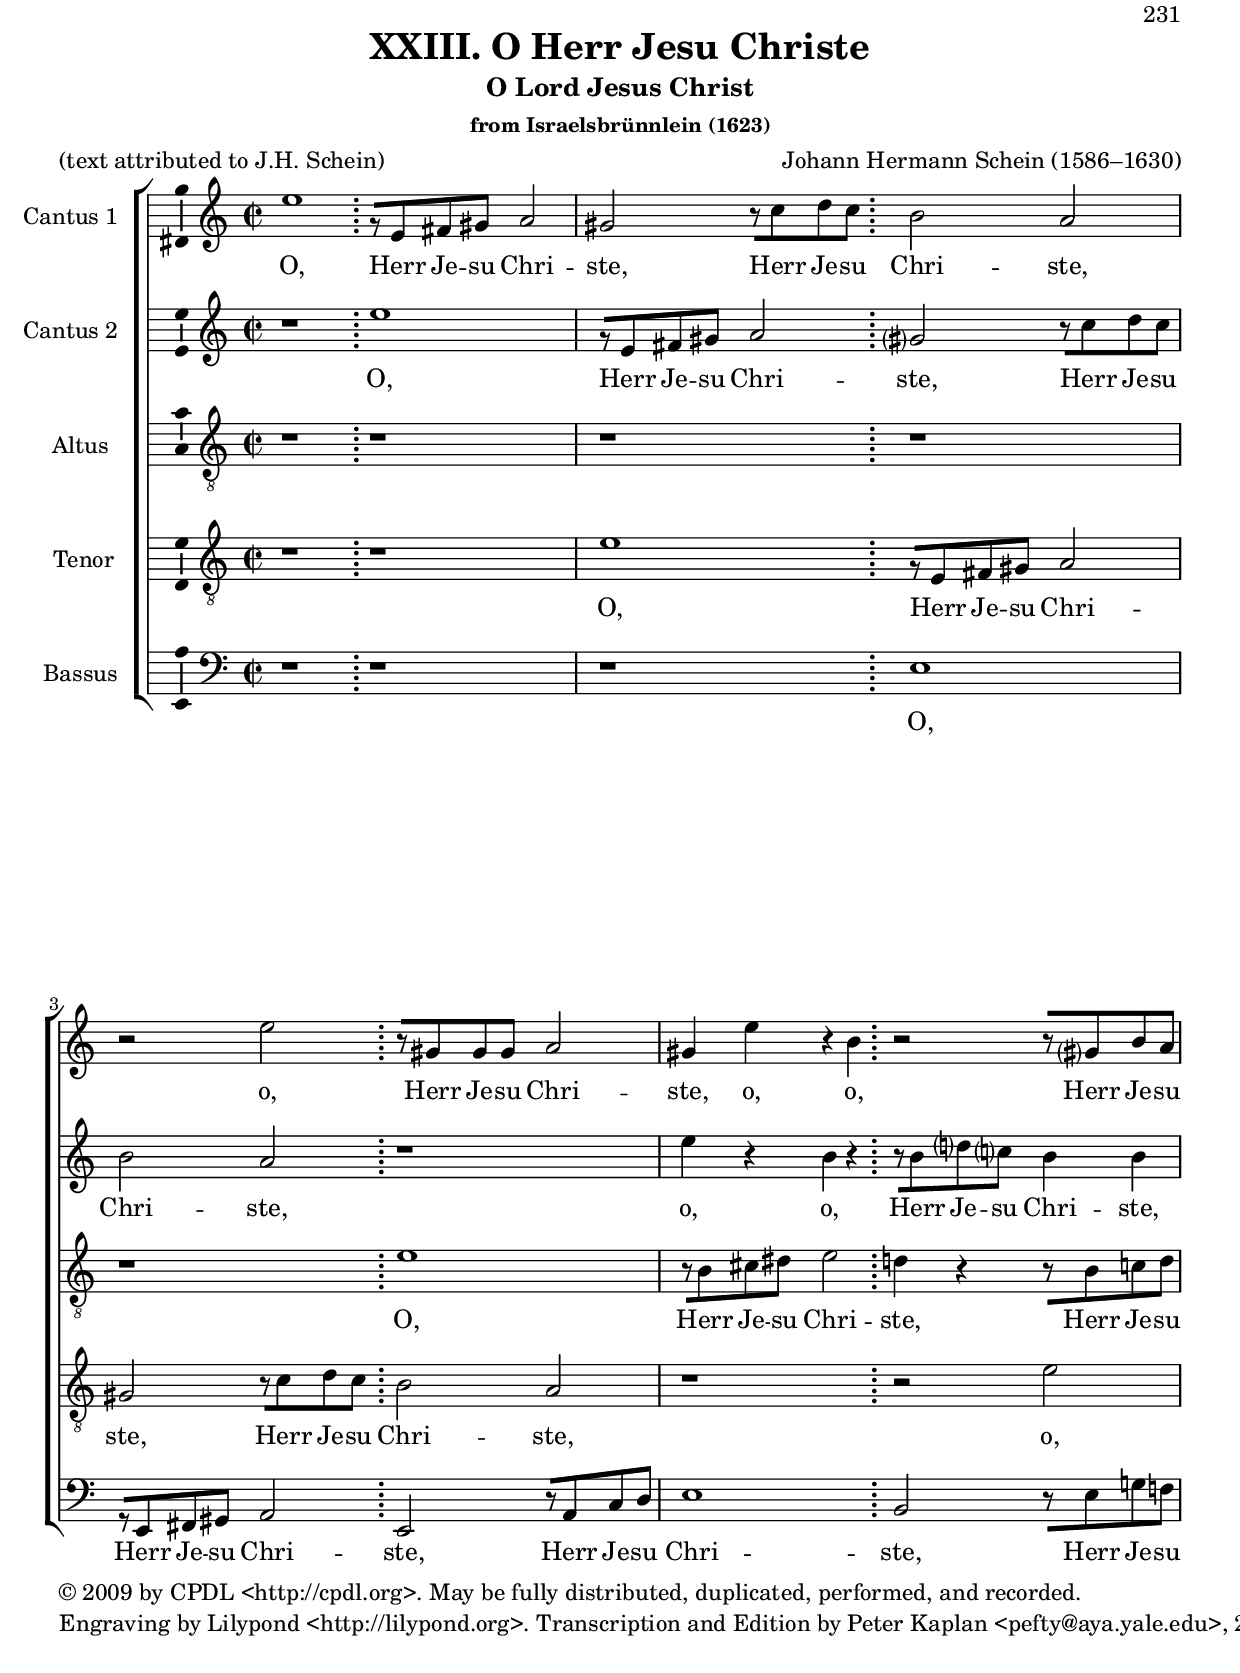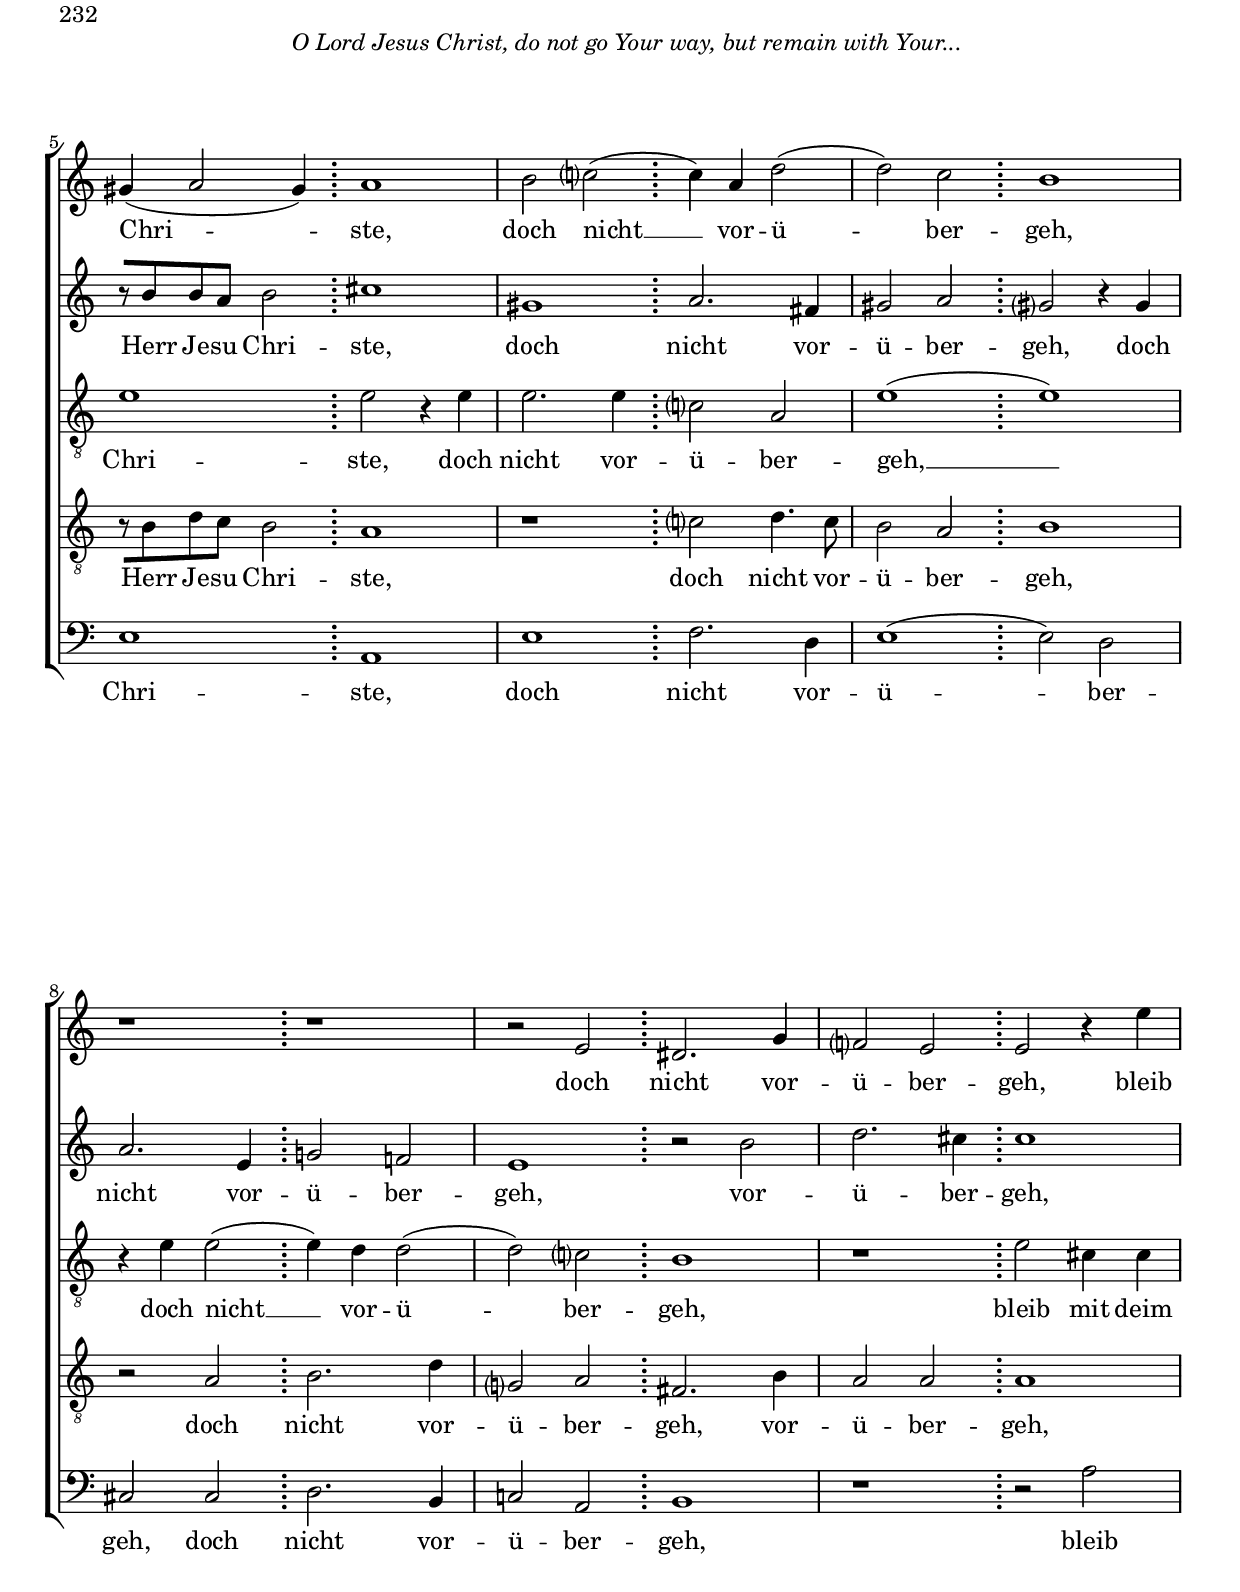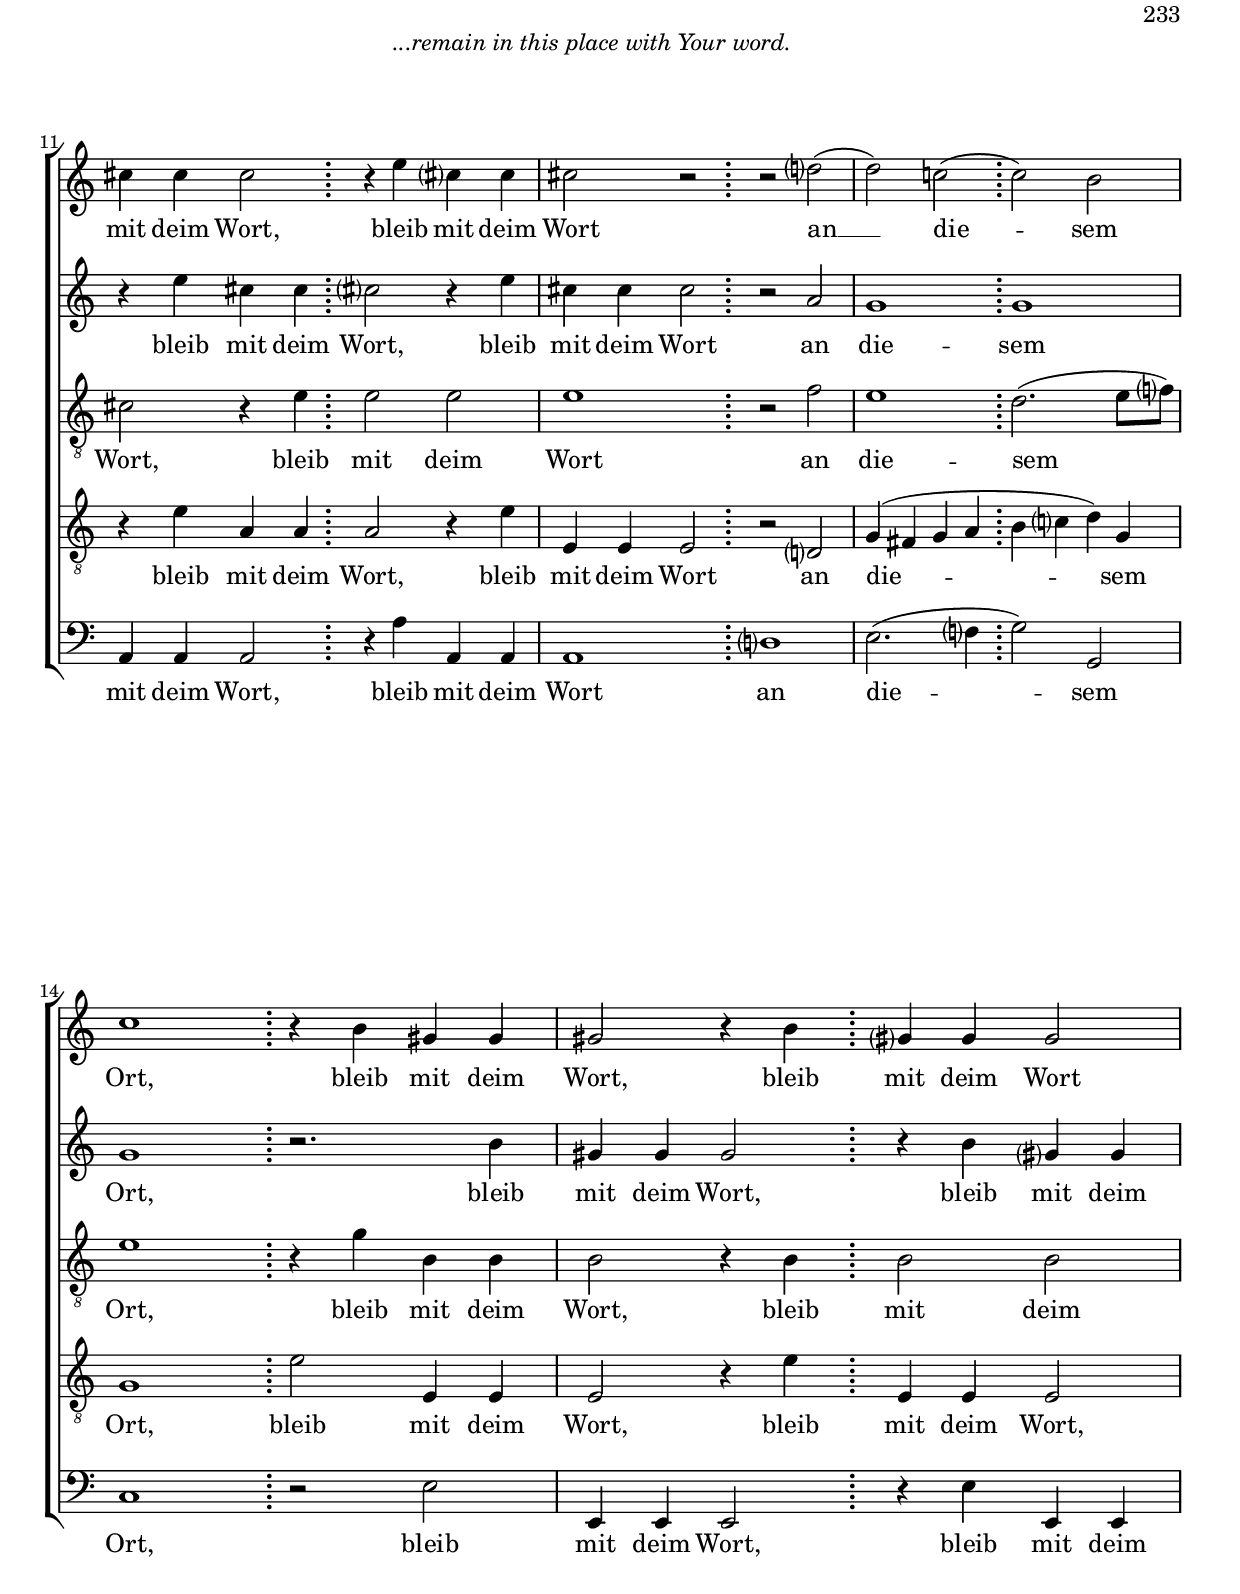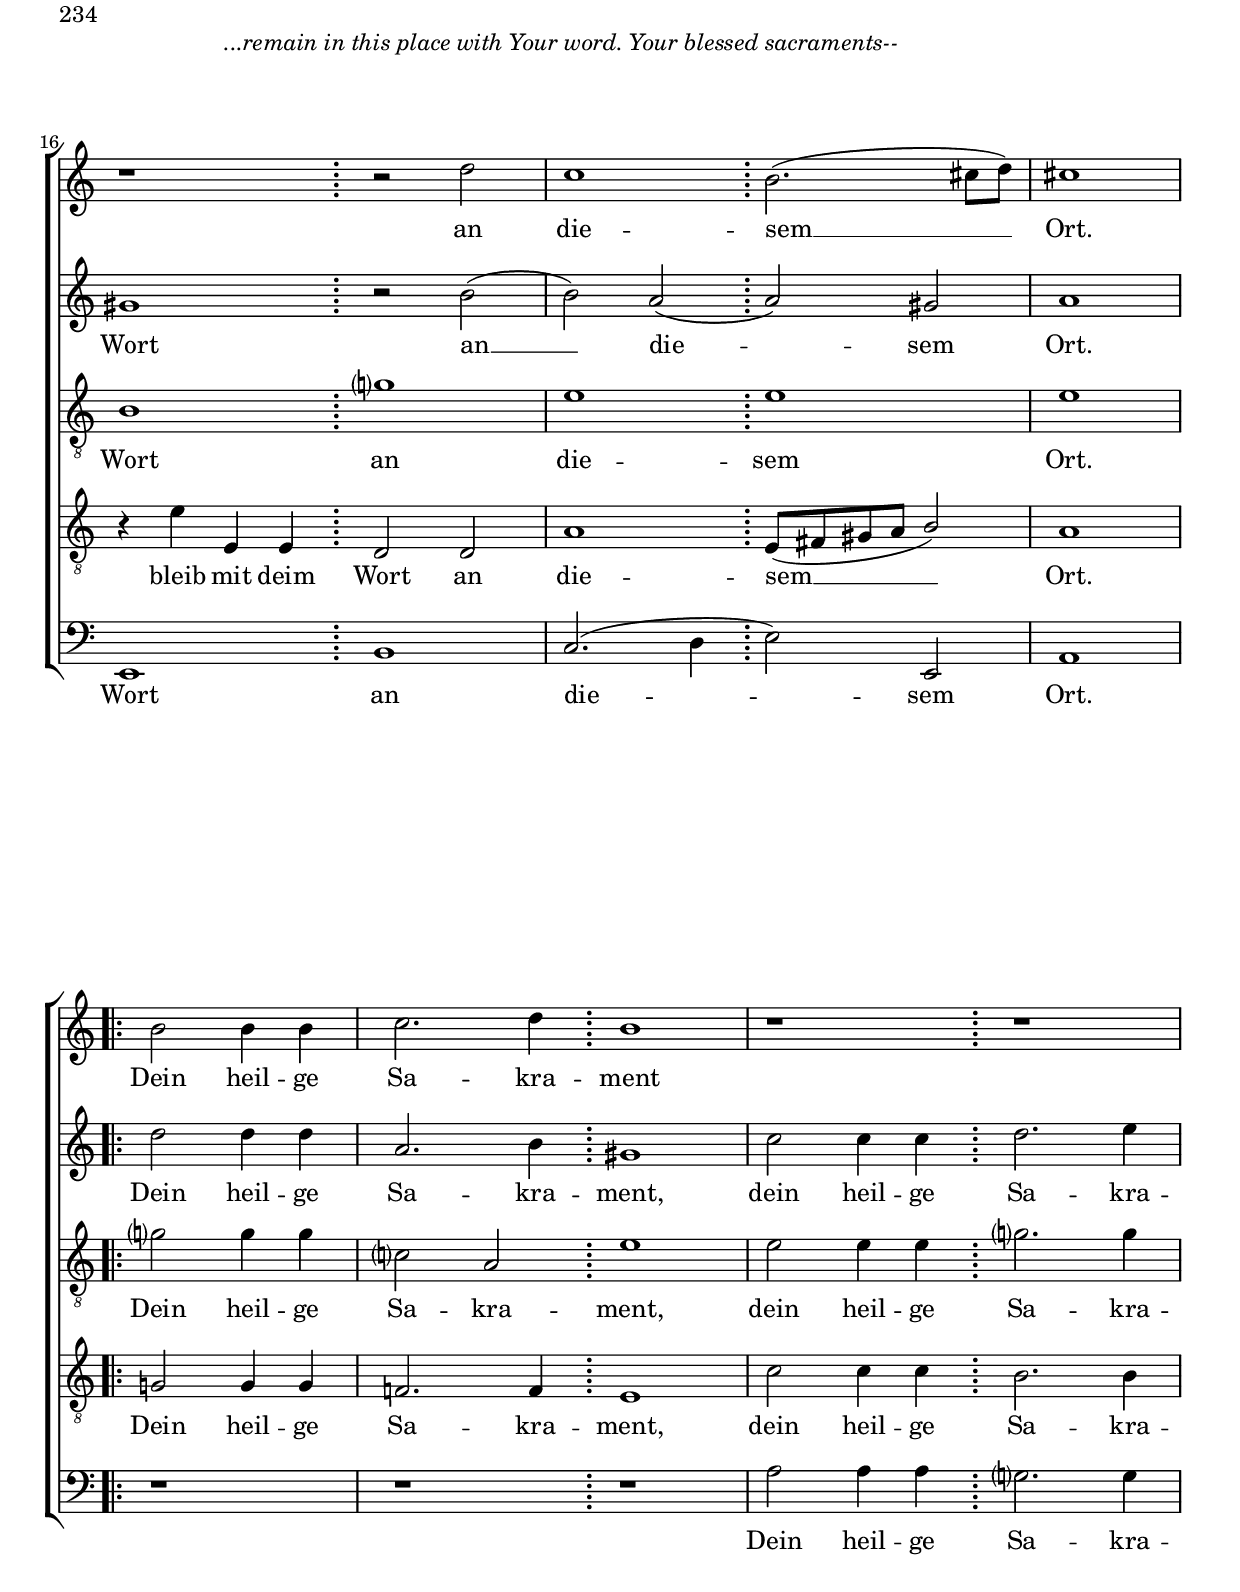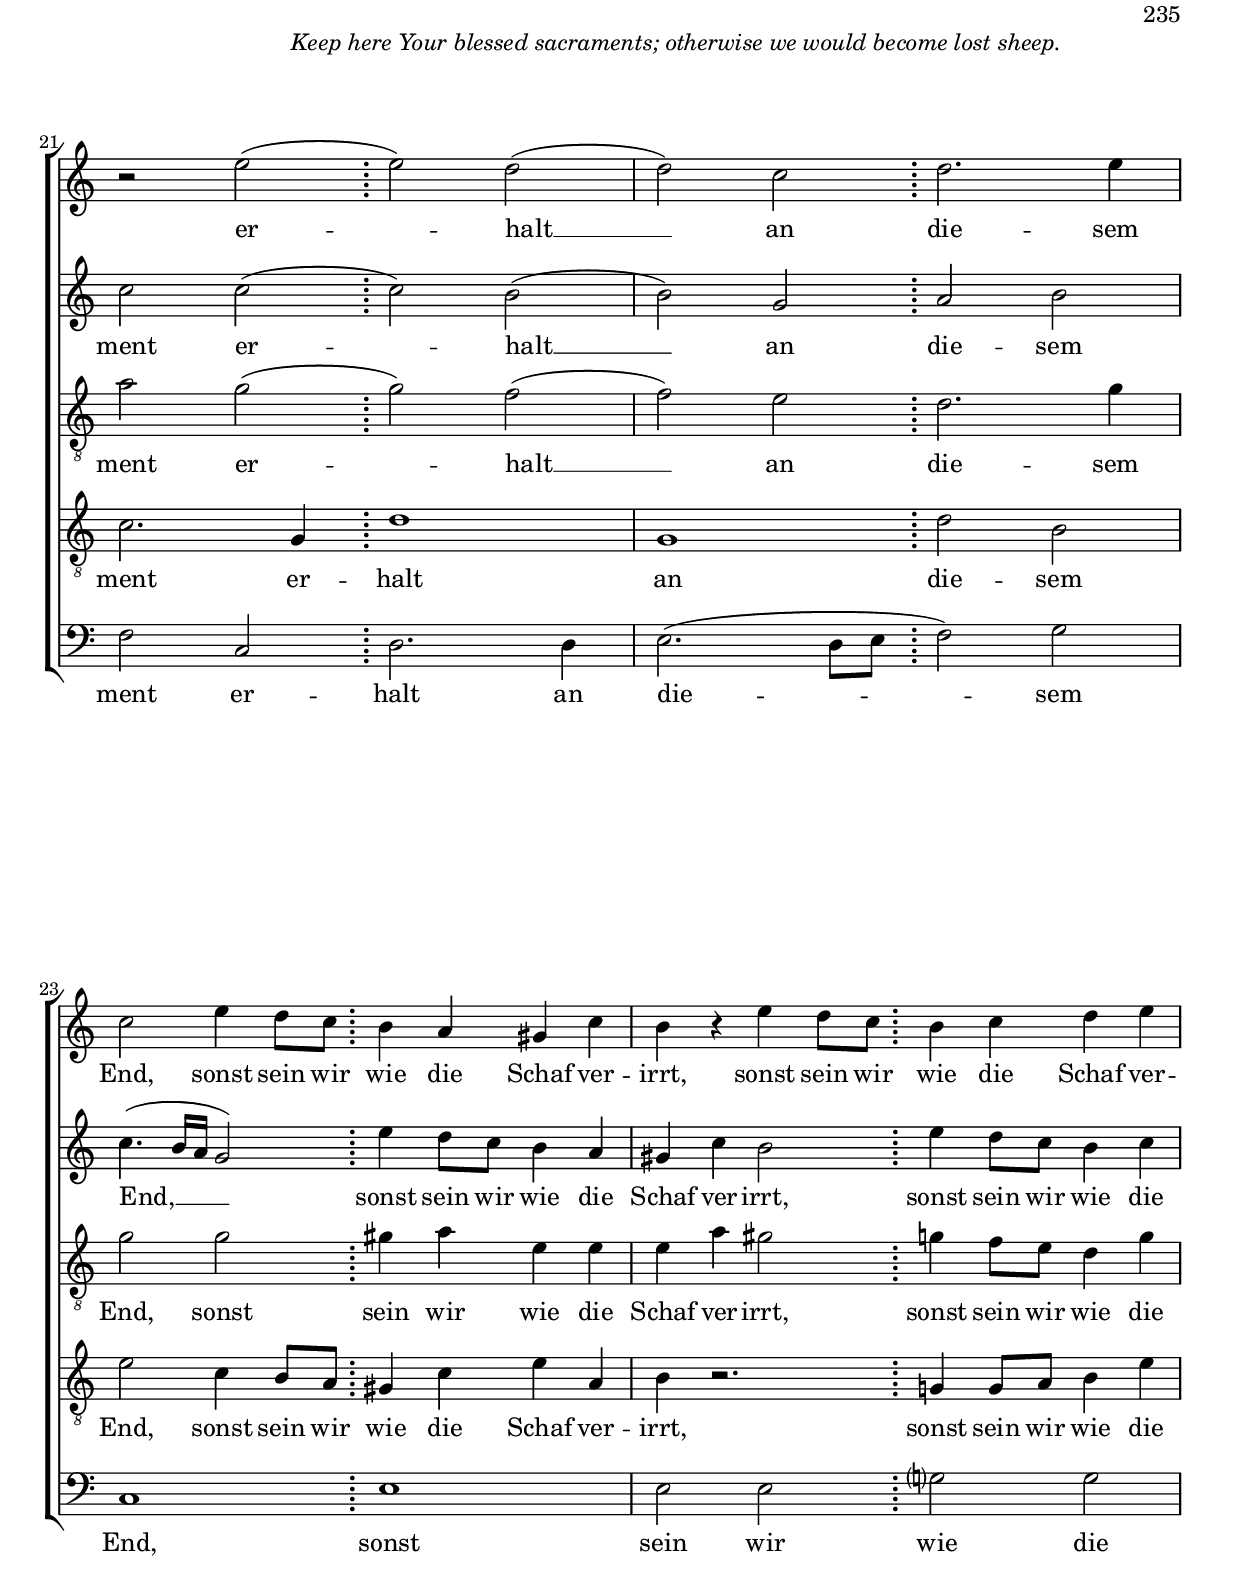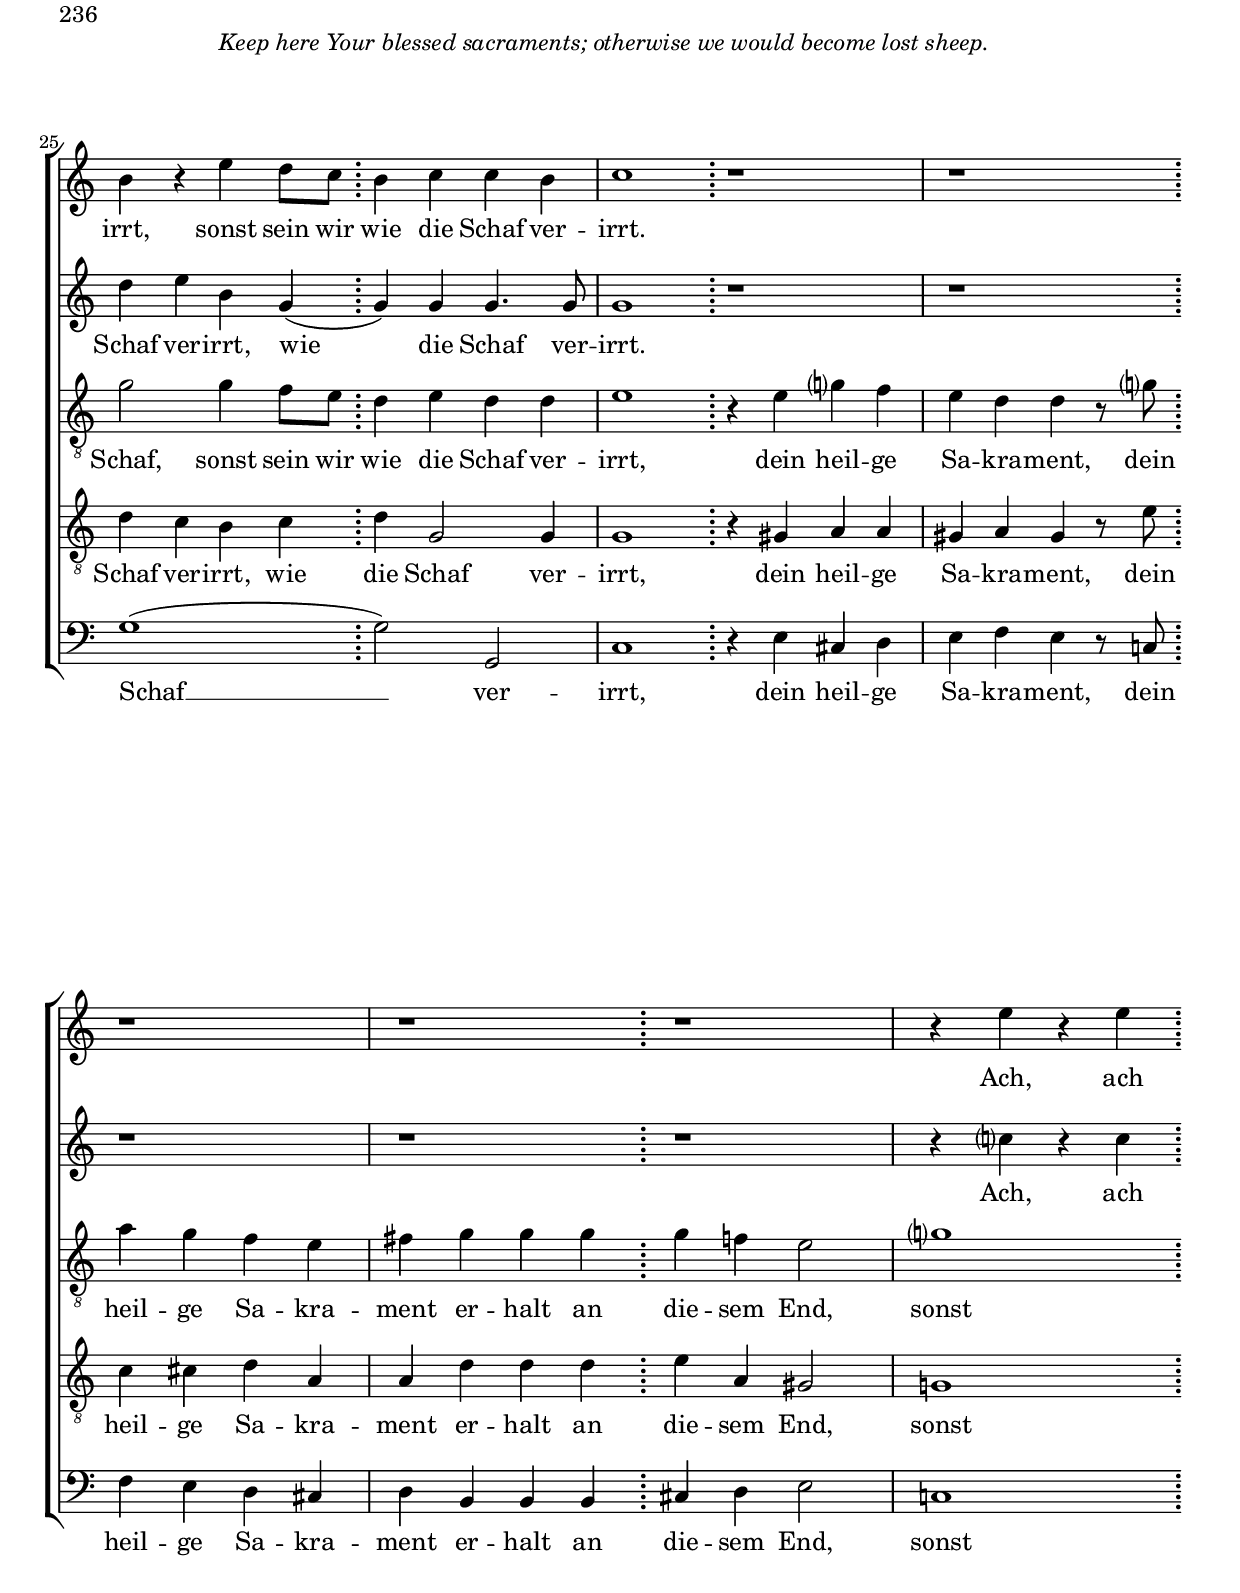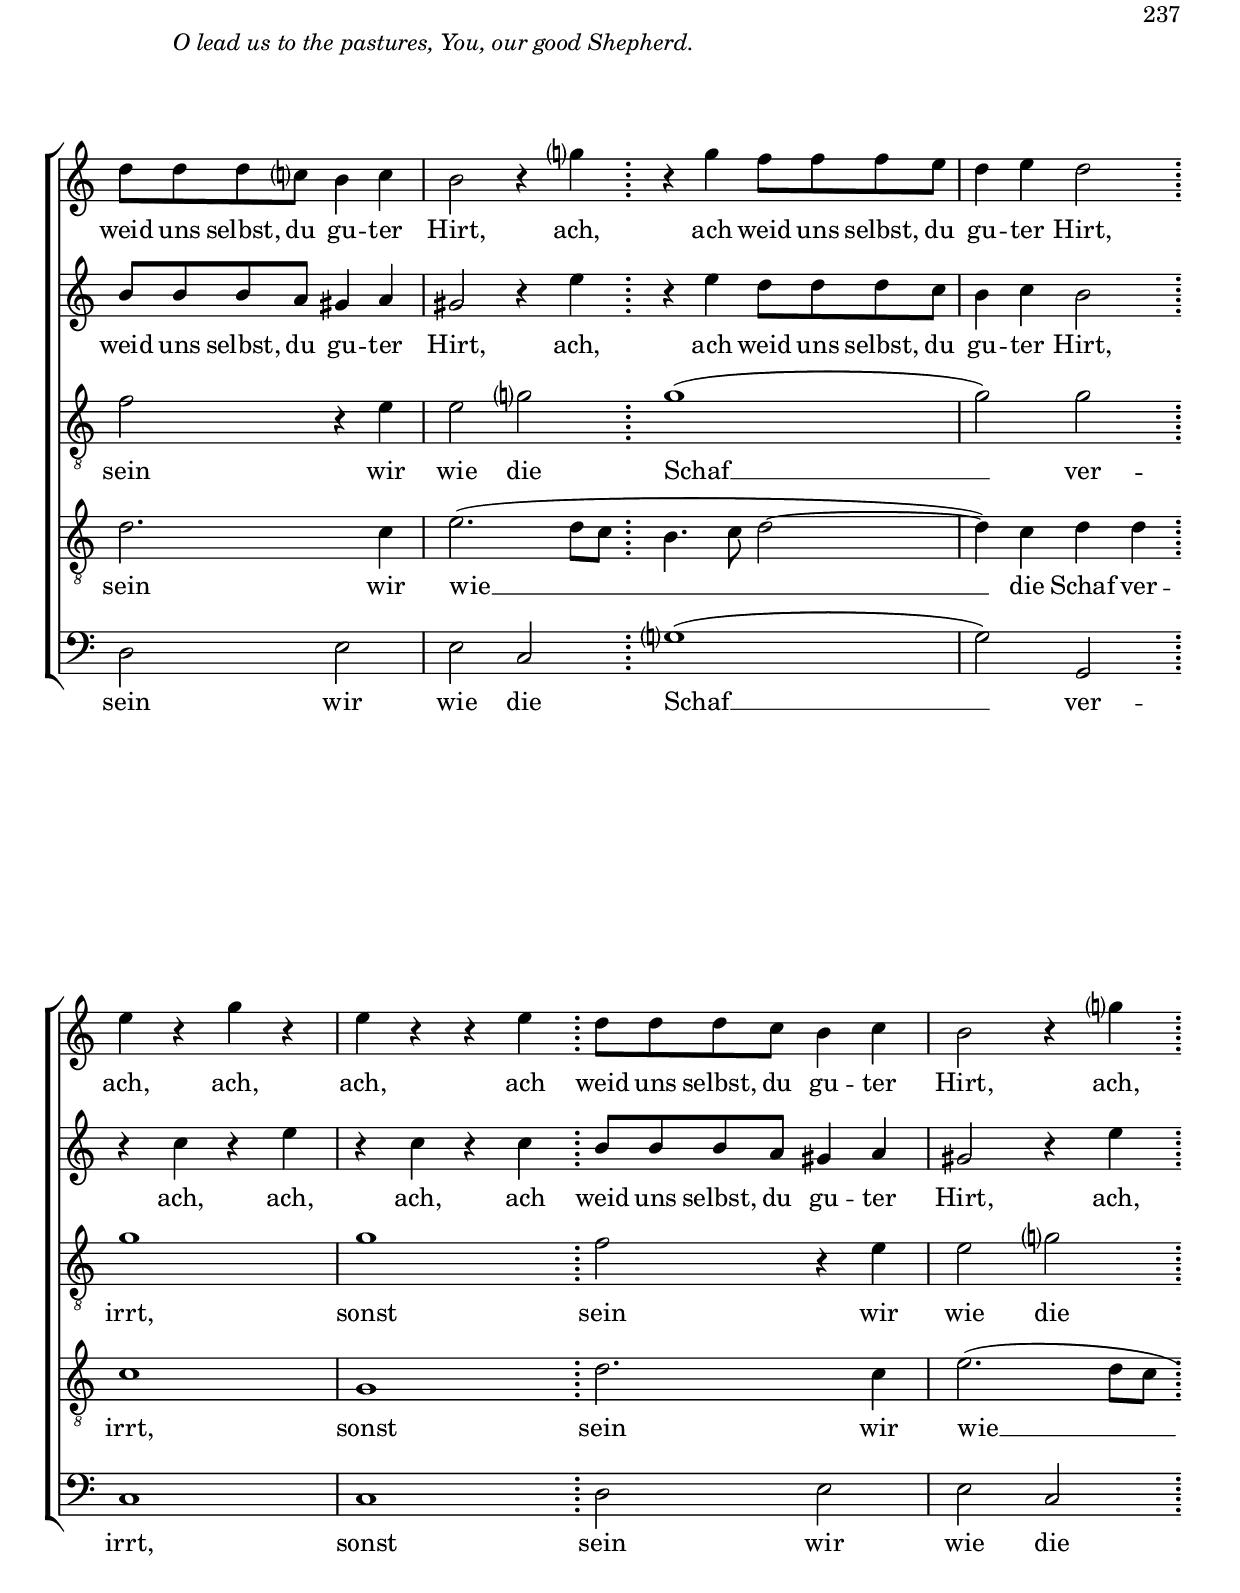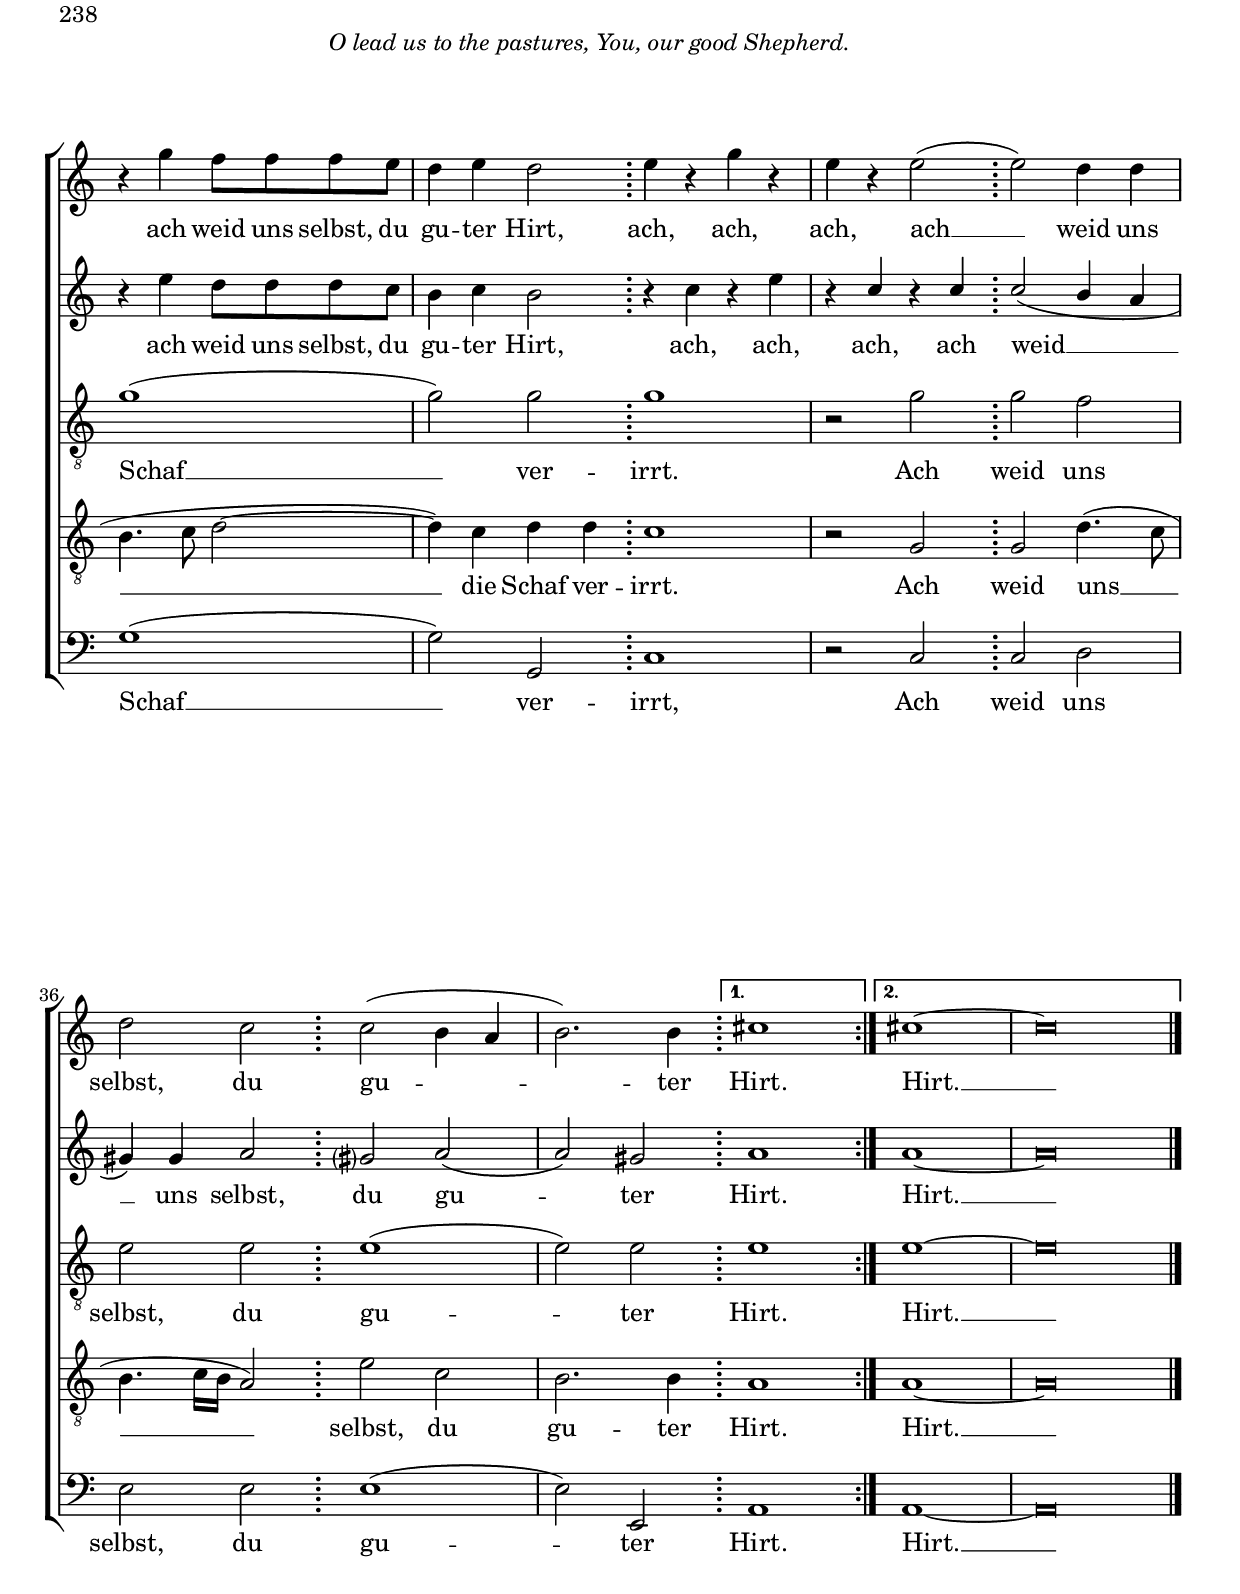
     \version "2.10.10"

twentythreelineonetwo = \markup{ \hspace#0 \raise #10 \italic \line {O Lord Jesus Christ, do not go Your way, but remain with Your...}}
twentythreelinetwo = \markup{ \hspace#0 \raise #10 \italic \line {...remain in this place with Your word.}}
twentythreelinetwothree = \markup{ \hspace#0 \raise #10 \italic \line {...remain in this place with Your word. Your blessed sacraments--}}
twentythreelinethreefour = \markup{ \hspace#0 \raise #10 \italic \line {Keep here Your blessed sacraments; otherwise we would become lost sheep.}}
twentythreelinefive = \markup{ \hspace#0 \raise #10 \italic \line {O lead us to the pastures, You, our good Shepherd.}}


\paper {
 first-page-number = #231
 print-first-page-number = ##t
  between-system-space = 2.0\cm
  between-system-padding = #1
  ragged-bottom=##f
  ragged-last-bottom=##f
  bottom-margin = 2.0\cm
  top-margin = 0.1\cm
  system-count = #16
  systemSeparatorMarkup = ""
	oddFooterMarkup = \markup \abs-fontsize #11 {
		\on-the-fly #first-page { \column { 
              \line {© 2009 by CPDL <http://cpdl.org>. May be fully distributed, duplicated, performed, and recorded.}
              \line {Engraving by Lilypond <http://lilypond.org>. Transcription and Edition by Peter Kaplan <pefty@aya.yale.edu>, 2009.}
                                               }
                                     }
                                                   }
        }
\header {
    title = "XXIII. O Herr Jesu Christe"
    subtitle = "O Lord Jesus Christ"
    subsubtitle = "from Israelsbrünnlein (1623)"
    composer = "Johann Hermann Schein (1586–1630)"
    date = "1623"
    poet = "(text attributed to J.H. Schein)"
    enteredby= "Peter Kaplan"
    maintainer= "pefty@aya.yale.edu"
    texidoc = "I have tried to limit my own editorial markings and interpretations.  Altus line cleffed for tenor rather than treble voice."
}


\pointAndClickOff

     \score { 
      <<
        \new ChoirStaff <<
        \new Staff = Superius <<
               {  
      <<
     \override Stem #'neutral-direction = #up 
        \clef treble
        \key a \minor 
        \new Voice = "Superius" {
     \override NoteHead #'style = #'baroque
        \set Staff.midiInstrument = "synth voice"
        \set Staff.vocalName = "Cantus 1  "

\time 4/2
\once \override Staff.TimeSignature #'stencil = #ly:text-interface::print
\once \override Staff.TimeSignature #'text = \markup \musicglyph #"timesig.C22"
% final copy should just say "¢"
e''1                   \bar ":" r8[ e' fis' gis'] a'2
gis'2 r8[ c'' d'' c''] \bar ":" b'2 a'
r2 e''                 \bar ":" r8[ gis' gis' gis'] a'2 
gis'4 e'' r b'         \bar ":" r2 r8[ gis'? b' a']
\break
% measure 5
gis'4( a'2 gis'4^\twentythreelineonetwo) \bar ":" a'1
b'2 c''?2(                               \bar ":" c''4) a' d''2( 
d''2) c''                                \bar ":" b'1 
\break
r1                                       \bar ":" r
r2 e'                                    \bar ":" dis'2. g'4
% measure 10
f'?2 e'                \bar ":" e' r4 e'' 
             \break
cis''4 cis'' cis''2    \bar ":" r4 e''^\twentythreelinetwo cis''? cis'' 
cis''2 r               \bar ":" r d''?(
d''2) c''!(            \bar ":" c'') b'
              \break
c''1                   \bar ":" r4 b' gis' gis'
% measure 15
gis'2 r4 b'                             \bar ":" gis'? gis' gis'2
             \break
<<{r1}{s2 s^\twentythreelinetwothree}>> \bar ":" r2 d''
c''1                                    \bar ":" b'2.( cis''8 d'')
cis''1                                  \bar "||"
              \break
\repeat volta 2 {                       \bar "|:"
\partial 1
                                                  b'2 b'4 b'
        \set Score.currentBarNumber = 19
c''2. d''4                              \bar ":" b'1
% measure 20
r1                                            \bar ":" r
\break
r2 <<{e''(}{s4 s^\twentythreelinethreefour}>> \bar ":" e''2) d''( 
d''2) c''                                     \bar ":" d''2. e''4
c''2 e''4 d''8 c''                            \bar ":" b'4 a' gis' c'' 
b'4 r e'' d''8 c''                            \bar ":" b'4 c'' d'' e''
% measure 25
b'4 r e''^\twentythreelinethreefour d''8 c''  \bar ":" b'4 c'' c'' b'
c''1                                          \bar ":" r
r1                                            \bar ":" r
r1                                            \bar ":" r
r4 e'' r e''                                  \bar ":" d''8 d''^\twentythreelinefive d'' c''? b'4 c''
% measure 30 
b'2 r4 g''?            \bar ":" r g'' f''8 f'' f'' e''
d''4 e'' d''2          \bar ":" e''4 r g'' r
e''4 r r e''           \bar ":" d''8 d'' d'' c'' b'4 c''
b'2 r4 g''?            \bar ":" r g'' f''8 f'' f''^\twentythreelinefive e''
d''4 e'' d''2          \bar ":" e''4 r g'' r
% measure 35
e''4 r e''2(           \bar ":" e'') d''4 d''
d''2 c''               \bar ":" c''( b'4 a'
b'2.) b'4              \bar ":"

}
\alternative  {
               { cis''1 \bar ":|"}
               { \partial 1 cis''!1~cis''\breve \bar "|."  }
              }
}
>>
}

>>

\new Lyrics 
\lyricsto "Superius"
        { 
O, Herr Je -- su Chri --
ste, Herr Je -- su Chri -- ste,
 o, Herr Je -- su Chri --
ste, o, o, Herr Je -- su 
Chri -- ste,
doch nicht __ vor -- ü --
 ber -- geh,

 doch nicht vor -- 
ü -- ber -- geh, bleib
mit deim Wort, bleib mit deim 
Wort an
__ die -- sem
Ort, bleib mit deim 
Wort, bleib mit deim Wort 
 an
die -- sem __
Ort.





Dein heil -- ge
Sa -- kra -- ment

 er -- halt
__ an die -- sem End, sonst sein wir wie die Schaf ver --
irrt, sonst sein wir wie die Schaf ver --
irrt, sonst sein wir wie die Schaf ver --
irrt.


 Ach, ach weid uns selbst, du gu -- ter 
Hirt, ach, ach weid uns selbst, du 
gu -- ter Hirt, ach, ach,
ach, ach weid uns selbst, du gu -- ter 
Hirt, ach, ach weid uns selbst, du 
gu -- ter Hirt, ach, ach,
ach, ach __ weid uns 
selbst, du gu -- 
 ter 
% 1st ending 
Hirt. 
% 2nd ending
Hirt. __
}



        \new Staff = Altus <<
               {  
      <<
     \override Stem #'neutral-direction = #up 
        \clef treble
        \key a \minor 
        \new Voice = "Altus" {
     \override NoteHead #'style = #'baroque
        \set Staff.midiInstrument = "synth voice"
        \set Staff.vocalName = "Cantus 2  "

\time 4/2
\once \override Staff.TimeSignature #'stencil = #ly:text-interface::print
\once \override Staff.TimeSignature #'text = \markup \musicglyph #"timesig.C22"
r1 e''
r8[ e' fis' gis'] a'2 gis'?2 r8[ c'' d'' c'']
b'2 a' r1
e''4 r b' r r8[ b' d''? c''?] b'4 b'
% measure 5
r8[ b' b' a'] b'2 cis''1
gis'1 a'2. fis'4
gis'2 a' gis'? r4 gis'
a'2. e'4 g'!2 f'!
e'1 r2 b'
% measure 10
d''2. cis''4 cis''1
r4 e'' cis'' cis'' cis''?2 r4 e''
cis''4 cis'' cis''2 r a'
g'1 g'
g'1 r2. b'4
% measure 15
gis'4 gis' gis'2 r4 b' gis'? gis'
gis'1 r2 b'(
b'2) a'( a') gis'
a'1

% \repeat volta 2 {
\partial 1
d''2 d''4 d''
a'2. b'4 gis'1
% measure 20
c''2 c''4 c'' d''2. e''4
c''2 c''( c'') b'(
b'2) g' a' b'
c''4.( b'16 a' g'2) e''4 d''8 c'' b'4 a'
gis'4 c'' b'2 e''4 d''8 c'' b'4 c''
% measure 25
d''4 e'' b' g'( g') g' g'4. g'8
g'1 r
r1 r
r1 r
r4 c''? r c'' b'8 b' b' a' gis'4 a'
% measure 30
gis'2 r4 e'' r e'' d''8 d'' d'' c''
b'4 c'' b'2 r4 c'' r e''
r4 c'' r c'' b'8 b' b' a' gis'4 a'
gis'2 r4 e'' r e'' d''8 d'' d'' c''
b'4 c'' b'2 r4 c'' r e''
% measure 35
\stemUp
r4 c'' r c'' c''2_( b'4 a'
\stemNeutral
gis'4) gis' a'2 gis'? a'(
a'2) gis'
% }
% \alternative  {
%               { 
a'1
% }
%               {
\partial 1 a'1~a'\breve \bar "|."
% }
%              }



}
>>
}

>>

\new Lyrics 
\lyricsto "Altus"
        { 
 O, 
 Herr Je -- su Chri -- ste, Herr Je -- su 
Chri -- ste,
o, o, Herr Je -- su Chri -- ste, 
 Herr Je -- su Chri -- ste,
doch nicht vor -- 
ü -- ber -- geh, doch 
nicht vor -- ü -- ber -- 
geh, vor -- 
ü -- ber -- geh, 
 bleib mit deim Wort, bleib 
mit deim Wort an
die -- sem
Ort, bleib 
mit deim Wort, bleib mit deim 
Wort an
__ die -- sem
Ort.





Dein heil -- ge
Sa -- kra -- ment,
dein heil -- ge Sa -- kra -- 
ment er -- halt
__ an die -- sem 
End, __ sonst sein wir wie die 
Schaf ver -- irrt, sonst sein wir wie die 
Schaf ver -- irrt, wie die Schaf ver --
irrt.


 Ach, ach weid uns selbst, du gu -- ter 
Hirt, ach, ach weid uns selbst, du 
gu -- ter Hirt, ach, ach,
 ach, ach weid uns selbst, du gu -- ter 
Hirt, ach, ach weid uns selbst, du 
gu -- ter Hirt, ach, ach,
 ach, ach weid 
__ uns selbst, du gu -- 
 ter 
% 1st ending 
Hirt. 
% 2nd ending
Hirt. __
}


        \new Staff = Tenorone <<
               {  
      <<
     \override Stem #'neutral-direction = #up 
        \clef "G_8"
        \key a \minor 
        \new Voice = "Tenorone" {
     \override NoteHead #'style = #'baroque
        \set Staff.midiInstrument = "synth voice"
        \set Staff.vocalName = "Altus  "

\time 4/2
\once \override Staff.TimeSignature #'stencil = #ly:text-interface::print
\once \override Staff.TimeSignature #'text = \markup \musicglyph #"timesig.C22"
r1 r
r1 r
r1 e'
r8[ b cis' dis'] e'2 d'4 r r8[ b c' d']
% measure 5
e'1 e'2 r4 e'
e'2. e'4 c'?2 a
e'1( e')
r4 e' e'2( e'4) d' d'2(
d'2) c'? b1
% measure 10
r1 e'2 cis'4 cis'
cis'2 r4 e' e'2 e'
e'1 r2 f'
e'1 d'2.( e'8 f'?)
e'1 r4 g' b b
% measure 15
b2 r4 b b2 b
b1 g'?
e'1 e'
e'

% \repeat volta 2 {
\partial 1
g'?2 g'4 g'
c'?2 a e'1
% measure 20
e'2 e'4 e' g'?2. g'4
a'2 g'( g') f'(
f'2) e' d'2. g'4
g'2 g' gis'4 a' e' e'
e'4 a' gis'2 g'4 f'8 e' d'4 g'
% measure 25
g'2 g'4 f'8 e' d'4 e' d' d'
e'1 r4 e' g'? f'
e'4 d' d' r8 g'? a'4 g' f' e'
fis'4 g' g' g' g' f' e'2
g'?1 f'2 r4 e'
% measure 30
e'2 g'? g'1(
g'2) g' g'1
g'1 f'2 r4 e'
e'2 g'? g'1(
g'2) g' g'1
% measure 35
r2 g' g' f'
e'2 e' e'1(
e'2) e'

% }
% \alternative  {
%               { 
e'1
% }
%               {
e'1~e'\breve \bar "|."
% }
%              }


}

>>
}

>>

\new Lyrics 
\lyricsto "Tenorone"
        { 


 O, 
 Herr Je -- su Chri -- ste, Herr Je -- su 
Chri -- ste, doch 
nicht vor -- ü -- ber -- 
geh, __
 doch nicht __ vor -- ü -- 
ber -- geh, 
 bleib mit deim 
Wort, bleib mit deim 
Wort an
die -- sem
Ort, bleib mit deim 
Wort, bleib mit deim Wort an
die -- sem
Ort.





Dein heil -- ge
Sa -- kra -- ment,
dein heil -- ge Sa -- kra -- 
ment er -- halt
__ an die -- sem End, sonst sein wir wie die 
Schaf ver -- irrt, sonst sein wir wie die 
Schaf, sonst sein wir wie die Schaf ver --
irrt, dein heil -- ge
Sa -- kra -- ment, dein heil -- ge Sa -- kra -- 
ment er -- halt an die -- sem End, 
sonst sein wir 
wie die Schaf 
__ ver -- irrt,
sonst sein wir 
wie die Schaf 
__ ver -- irrt.


 Ach weid uns 
selbst, du gu -- 
 ter 
% 1st ending 
Hirt. 
% 2nd ending
Hirt. __
}

        \new Staff = Tenortwo <<
               {  
      <<
     \override Stem #'neutral-direction = #up 
        \clef "G_8"
        \key a \minor 
        \new Voice = "Tenortwo" {
     \override NoteHead #'style = #'baroque
        \set Staff.midiInstrument = "synth voice"
        \set Staff.vocalName = "Tenor "

\time 4/2
\once \override Staff.TimeSignature #'stencil = #ly:text-interface::print
\once \override Staff.TimeSignature #'text = \markup \musicglyph #"timesig.C22"
r1 r
e'1 r8[ e fis gis] a2
gis2 r8[ c' d' c'] b2 a
r1 r2 e'
% measure 5
r8[ b d' c'] b2 a1
r1 c'?2 d'4. c'8
b2 a b1
r2 a b2. d'4
g?2 a fis2. b4
% measure 10
a2 a a1
r4 e' a a a2 r4 e'
e4 e e2 r d?
g4( fis g a b c'? d') g
g1 e'2 e4 e
% measure 15
e2 r4 e' e e e2
r4 e' e e d2 d
\stemUp
a1 e8_( fis gis a b2)
a1
\stemNeutral

% \repeat volta 2 {
\partial 1
g!2 g4 g
f!2. f4 e1
% measure 20
c'2 c'4 c' b2. b4
c'2. g4 d'1
g1 d'2 b
e'2 c'4 b8 a gis4 c' e' a
b4 r2. g!4 g8 a b4 e'
% measure 25
d'4 c' b c' d' g2 g4
g1 r4 gis a a
gis4 a gis r8 e' c'4 cis' d' a
a4 d' d' d' e' a gis2
g!1 d'2. c'4
% measure 30
e'2.( d'8 c' b4. c'8 d'2~
d'4) c' d' d' c'1
g1 d'2. c'4
e'2.( d'8 c' b4. c'8 d'2~
d'4) c' d' d' c'1
% measure 35
r2 g g d'4.( c'8
b4. c'16 b a2) e' c'
b2. b4

% }
% \alternative  {
%               { 
a1
% }
%               {
\partial 1 a1~a\breve \bar "|."
% }
%              }



}
>>
}

>>

\new Lyrics 
\lyricsto "Tenortwo"
        { 

O, Herr Je -- su Chri -- 
ste, Herr Je -- su Chri -- ste, 
 o, 
 Herr Je -- su Chri -- ste, 
 doch nicht vor -- 
ü -- ber -- geh,
 doch nicht vor -- 
ü -- ber -- geh, vor -- 
ü -- ber -- geh,  
 bleib mit deim Wort, bleib 
mit deim Wort an
die -- sem
Ort, bleib mit deim 
Wort, bleib mit deim Wort, 
 bleib mit deim Wort an
die -- sem __
Ort.





Dein heil -- ge
Sa -- kra -- ment,
dein heil -- ge Sa -- kra -- 
ment er -- halt
an die -- sem 
End, sonst sein wir wie die Schaf ver -- 
irrt, sonst sein wir wie die 
Schaf ver -- irrt, wie die Schaf ver --
irrt, dein heil -- ge
Sa -- kra -- ment, dein heil -- ge Sa -- kra -- 
ment er -- halt an die -- sem End, 
sonst sein wir 
wie 
__ die Schaf ver -- irrt,
sonst sein wir 
wie 
__ die Schaf ver -- irrt.
 Ach weid uns 
__ selbst, du 
gu -- ter 
% 1st ending 
Hirt. 
% 2nd ending
Hirt. __
}



        \new Staff = Bassus <<
               {  
      <<
     \override Stem #'neutral-direction = #up 
        \clef bass
        \key a \minor 
        \new Voice = "Bassus" {
     \override NoteHead #'style = #'baroque
        \set Staff.midiInstrument = "synth voice"
        \set Staff.vocalName = "Bassus  "

\time 4/2
\once \override Staff.TimeSignature #'stencil = #ly:text-interface::print
\once \override Staff.TimeSignature #'text = \markup \musicglyph #"timesig.C22"
r1 r
r1 e
r8[ e, fis, gis,] a,2 e, r8[ a, c d]
e1 b,2 r8[ e g! f!]
% measure 5
e1 a,
e1 f2. d4
e1( e2) d
cis2 cis d2. b,4
c!2 a, b,1
% measure 10
r1 r2 a
a,4 a, a,2 r4 a a, a,
a,1 d?
% note bracketed accidental in next bar
e2.( f?4 g2) g,
c1 r2 e
% measure 15
e,4 e, e,2 r4 e e, e,
e,1 b,
c2.( d4 e2) e,
a,1

% \repeat volta 2 {
\partial 1
r1
r1 r
% measure 20
a2 a4 a g?2. g4
f2 c d2. d4
e2.( d8 e f2) g
c1 e
e2 e g? g 
% measure 25
g1( g2) g,
c1 r4 e cis d
e4 f e r8 c! f4 e d cis
d4 b, b, b, cis d e2
c!1 d2 e
% measure 30
e2 c g?1(
g2) g, c1
c1 d2 e
e2 c g1(
g2) g, c1
% measure 35
r2 c c d 
e2 e e1(
e2) e, 
% }
% \alternative  {
%               { 
a,1
% }
%               {
\partial 1 a,1~a,\breve \bar "|."
% }
%              }



}
>>
}

>>

\new Lyrics 
\lyricsto "Bassus"
        { 

 O, 
 Herr Je -- su Chri -- ste, Herr Je -- su 
Chri -- ste, Herr Je -- su 
Chri -- ste,
doch nicht vor -- 
ü -- ber -- 
geh, doch nicht vor -- 
ü -- ber -- geh, 
 bleib 
mit deim Wort, bleib mit deim 
Wort an
die -- sem
Ort, bleib 
mit deim Wort, bleib mit deim 
Wort an
die -- sem
Ort.





Dein heil -- ge Sa -- kra -- 
ment er -- halt an 
die -- sem 
End, sonst 
sein wir wie die 
Schaf __ ver -- 
irrt, dein heil -- ge
Sa -- kra -- ment, dein heil -- ge Sa -- kra -- 
ment er -- halt an die -- sem End, 
sonst sein wir 
wie die Schaf 
__ ver -- irrt,
sonst sein wir 
wie die Schaf 
__ ver -- irrt,
 Ach weid uns 
selbst, du gu -- 
 ter 
% 1st ending 
Hirt. 
% 2nd ending
Hirt. __
}
>>


>>
   






%{
\midi { 
\context { 
\Score 
tempoWholesPerMinute = #(ly:make-moment 120 4) 
} 
} 
%}







     }
\layout { 
         \context { 
          \Staff \consists "Horizontal_bracket_engraver" 
          }
        \context {  
        \Staff \consists "Ambitus_engraver" 
                   }
         }



















